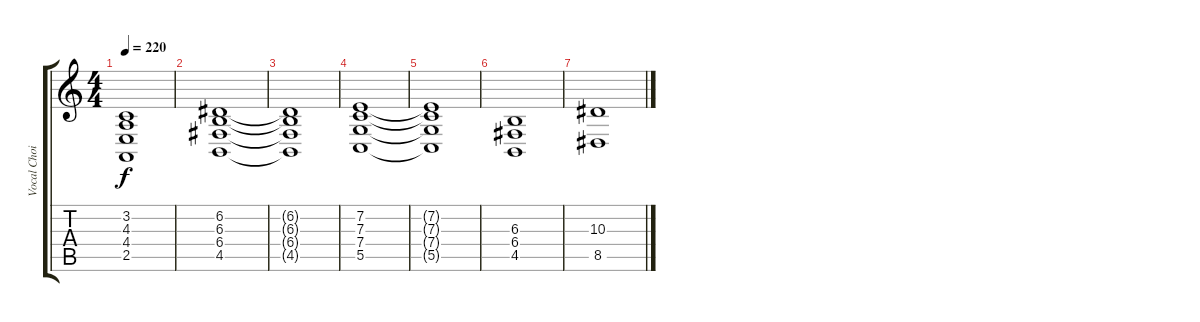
\track ("Vocal Choir" "Vocal Choi") {instrument choiraahs}
\staff {score tabs}
\tuning (D4 A3 F3 C3 G2 C2) {hide}
\ts (4 4)
\tempo 220
\clef g2
\ks c
(3.2{t} 4.3{t} 4.4{t} 2.5{t}).1{dy f} |
(6.2 6.3 6.4 4.5).1 |
(6.2{t} 6.3{t} 6.4{t} 4.5{t}).1 |
(7.2 7.3 7.4 5.5).1 |
(7.2{t} 7.3{t} 7.4{t} 5.5{t}).1 |
(6.3 6.4 4.5).1 |
(10.3 8.5).1
